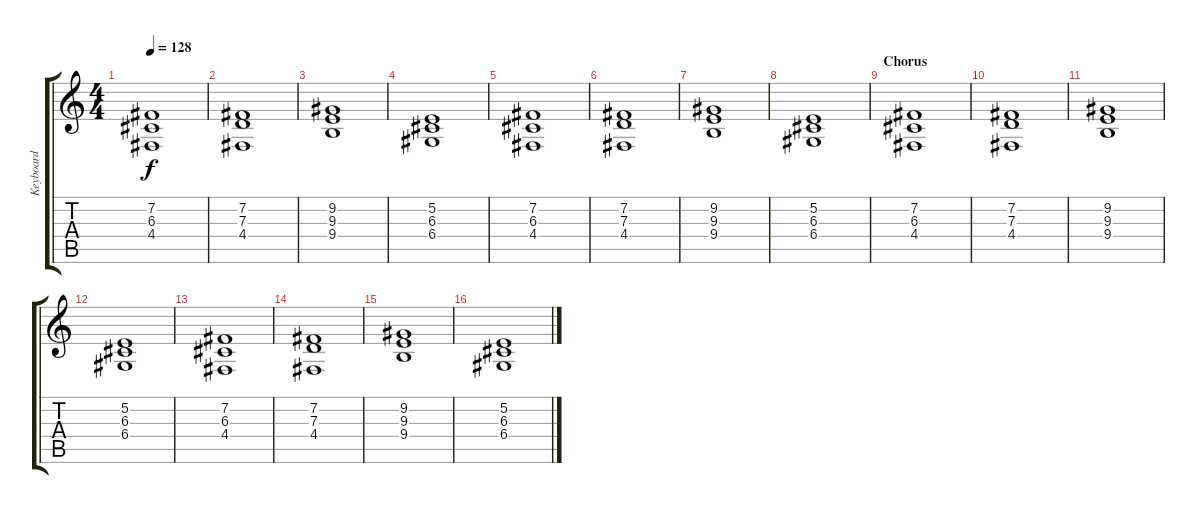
\track ("Keyboard" "Keyboard") {instrument stringensemble2}
\staff {score tabs}
\tuning (E4 B3 G3 D3 A2 E2) {hide}
\ts (4 4)
\tempo 128
\clef g2
\ks c
(7.2 6.3 4.4).1{dy f volume 8 instrument stringensemble2} |
(7.2 7.3 4.4).1 |
(9.2 9.3 9.4).1 |
(5.2 6.3 6.4).1 |
(7.2 6.3 4.4).1 |
(7.2 7.3 4.4).1 |
(9.2 9.3 9.4).1 |
(5.2 6.3 6.4).1 |
\section ("" "Chorus")
(7.2 6.3 4.4).1 |
(7.2 7.3 4.4).1 |
(9.2 9.3 9.4).1 |
(5.2 6.3 6.4).1 |
(7.2 6.3 4.4).1 |
(7.2 7.3 4.4).1 |
(9.2 9.3 9.4).1 |
(5.2 6.3 6.4).1
